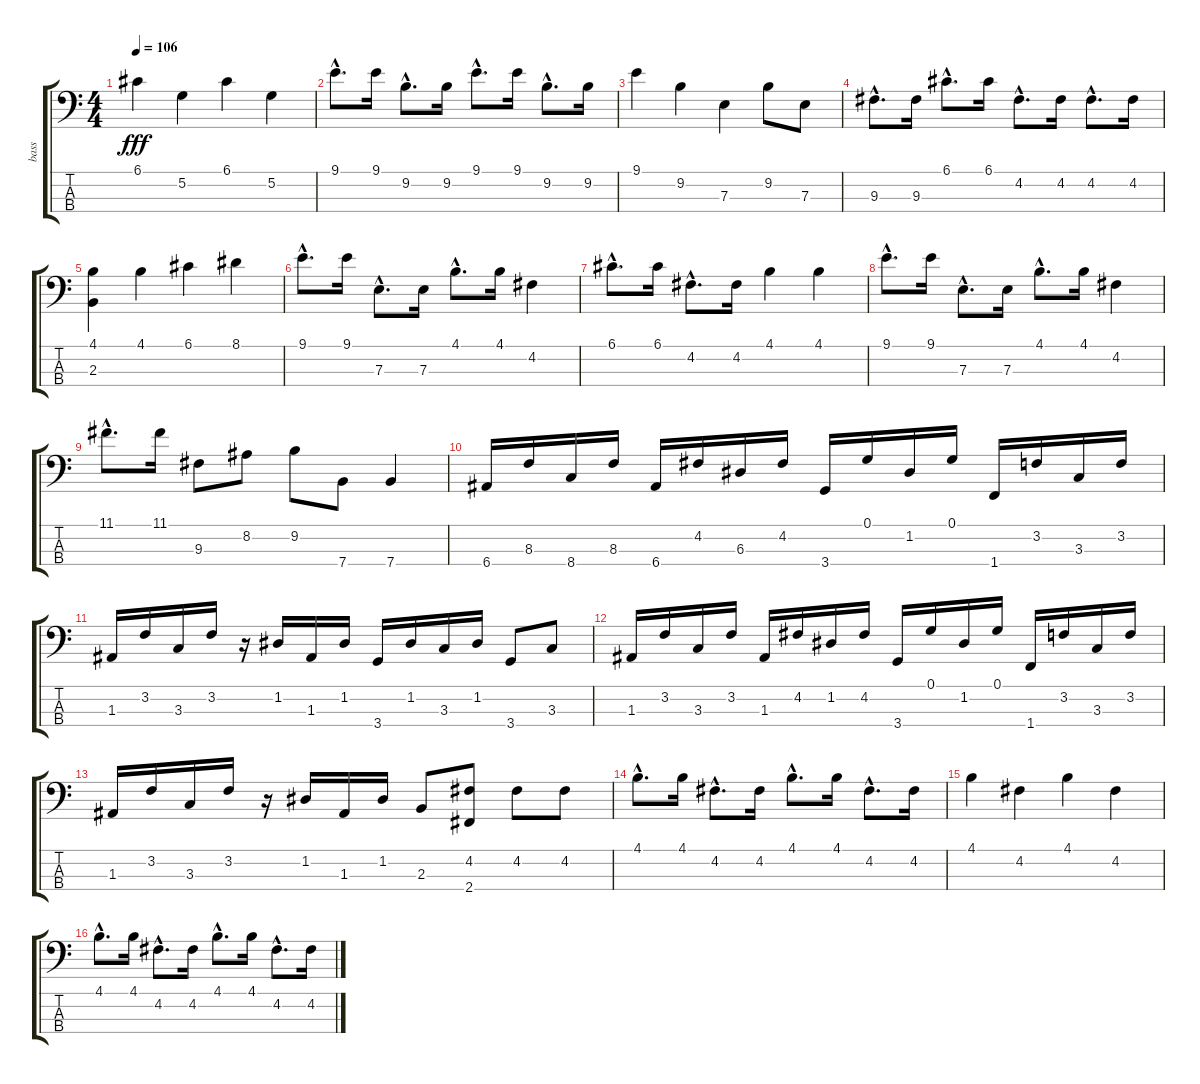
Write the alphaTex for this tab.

\track ("bass" "bass") {instrument acousticguitarnylon}
\staff {score tabs}
\tuning (G2 D2 A1 E1) {hide}
\ts (4 4)
\tempo 106
\clef f4
\ks c
6.1.4{dy fff} 5.2.4 6.1.4 5.2.4 |
9.1{hac}.8{d} 9.1.16 9.2{hac}.8{d} 9.2.16 9.1{hac}.8{d} 9.1.16 9.2{hac}.8{d} 9.2.16 |
9.1.4 9.2.4 7.3.4 9.2.8 7.3.8 |
9.3{hac}.8{d} 9.3.16 6.1{hac}.8{d} 6.1.16 4.2{hac}.8{d} 4.2.16 4.2{hac}.8{d} 4.2.16 |
(4.1 2.3).4 4.1.4 6.1.4 8.1.4 |
9.1{hac}.8{d} 9.1.16 7.3{hac}.8{d} 7.3.16 4.1{hac}.8{d} 4.1.16 4.2.4 |
6.1{hac}.8{d} 6.1.16 4.2{hac}.8{d} 4.2.16 4.1.4 4.1.4 |
9.1{hac}.8{d} 9.1.16 7.3{hac}.8{d} 7.3.16 4.1{hac}.8{d} 4.1.16 4.2.4 |
11.1{hac}.8{d} 11.1.16 9.3.8 8.2.8 9.2.8 7.4.8 7.4.4 |
6.4.16 8.3.16 8.4.16 8.3.16 6.4.16 4.2.16 6.3.16 4.2.16 3.4.16 0.1.16 1.2.16 0.1.16 1.4.16 3.2.16 3.3.16 3.2.16 |
1.3.16 3.2.16 3.3.16 3.2.16 r.16 1.2.16 1.3.16 1.2.16 3.4.16 1.2.16 3.3.16 1.2.16 3.4.8 3.3.8 |
1.3.16 3.2.16 3.3.16 3.2.16 1.3.16 4.2.16 1.2.16 4.2.16 3.4.16 0.1.16 1.2.16 0.1.16 1.4.16 3.2.16 3.3.16 3.2.16 |
1.3.16 3.2.16 3.3.16 3.2.16 r.16 1.2.16 1.3.16 1.2.16 2.3.8 (4.2 2.4).8 4.2.8 4.2.8 |
4.1{hac}.8{d} 4.1.16 4.2{hac}.8{d} 4.2.16 4.1{hac}.8{d} 4.1.16 4.2{hac}.8{d} 4.2.16 |
4.1.4 4.2.4 4.1.4 4.2.4 |
4.1{hac}.8{d} 4.1.16 4.2{hac}.8{d} 4.2.16 4.1{hac}.8{d} 4.1.16 4.2{hac}.8{d} 4.2.16
